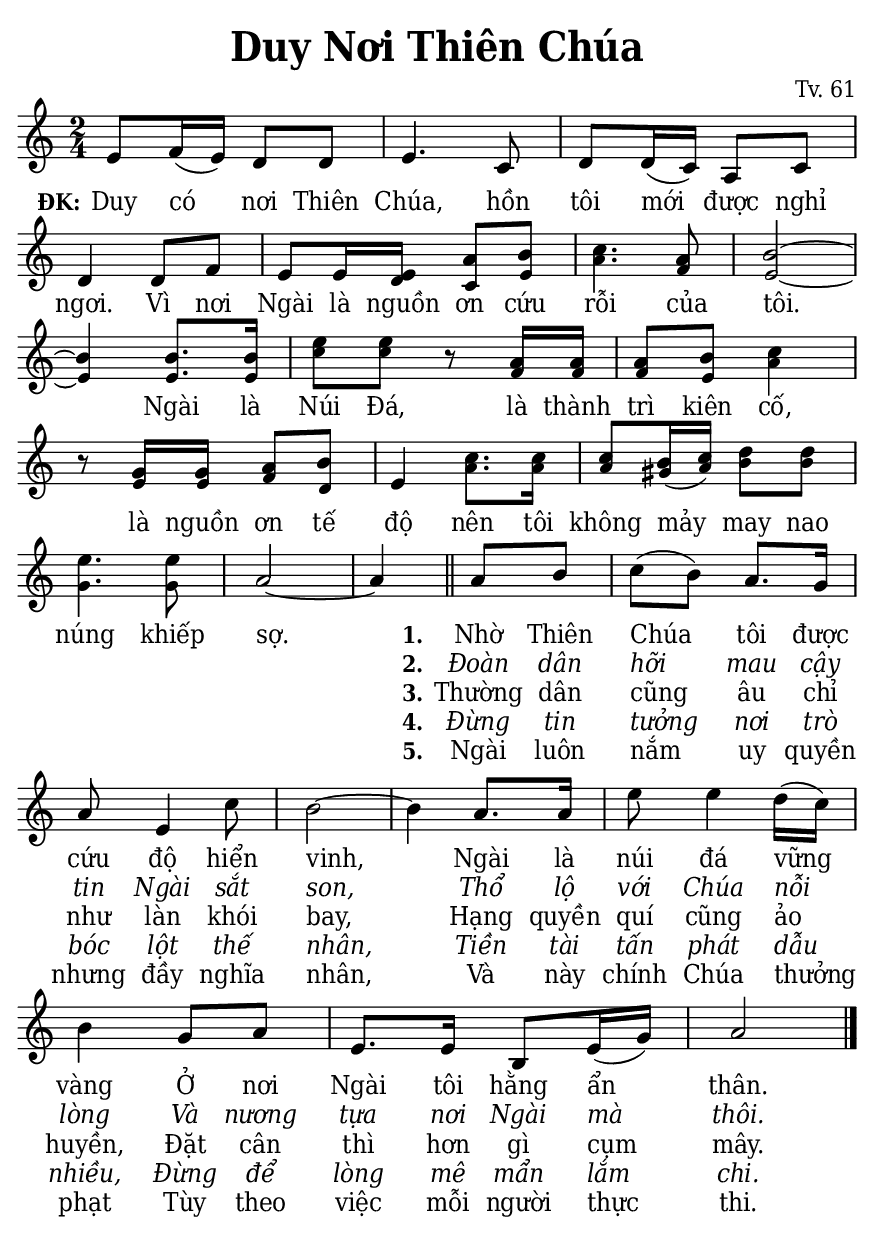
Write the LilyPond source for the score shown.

% Cài đặt chung\
\version "2.22.1"
\include "english.ly"

\header {
  title = \markup { \fontsize #1 "Duy Nơi Thiên Chúa" }
  composer = "Tv. 61"
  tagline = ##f
}

% Nhạc phiên khúc
nhacPhienKhucSop = \relative c' {
  e8 f16 (e) d8 d |
  e4. c8 |
  d d16 (c) a8 c |
  d4 d8 f |
  e e16 e a8 b |
  c4. a8 |
  b2 ~ |
  b4 b8. b16 |
  e8 e r a,16 a |
  a8 b c4 |
  r8 g16 g a8 b |
  e,4 c'8. c16 |
  c8 b16 (c) d8 d |
  e4. e8 |
  a,2 ~ |
  a4 \bar "||"
  
  a8 b |
  c (b) a8. g16 |
  a8 e4 c'8 |
  b2 ~ |
  b4 a8. a16 |
  e'8 e4 d16 (c) |
  b4 g8 a |
  e8. e16 b8 e16 (g) |
  a2 \bar "|."
}

nhacPhienKhucAlto = \relative c' {
  e8 f16 (e) d8 d |
  e4. c8 |
  d d16 (c) a8 c |
  d4 d8 f |
  e e16 d c8 e |
  a4. f8 |
  e2 ~ |
  e4 e8. e16 |
  c'8 c r f,16 f |
  f8 e a4 |
  r8 e16 e f8 d |
  e4 a8. a16 |
  a8 gs16 (a) b8 b |
  g4. g8 |
  a2 ~ |
  a4
}

% Lời phiên khúc
loiPhienKhucSop = \lyrics {
  \set stanza = "ĐK:"
  Duy có nơi Thiên Chúa,
  hồn tôi mới được nghỉ ngơi.
  Vì nơi Ngài là nguồn ơn cứu rỗi của tôi.
  Ngài là Núi Đá, là thành trì kiên cố,
  là nguồn ơn tế độ
  nên tôi không mảy may nao núng khiếp sợ.
  <<
    {
      \set stanza = "1."
      Nhờ Thiên Chúa tôi được cứu độ hiển vinh,
      Ngài là núi đá vững vàng
      Ở nơi Ngài tôi hằng ẩn thân.
    }
    \new Lyrics {
	    \set associatedVoice = "beSop"
	    \set stanza = "2."
      \override Lyrics.LyricText.font-shape = #'italic
	    Đoàn dân hỡi mau cậy tin Ngài sắt son,
	    Thổ lộ với Chúa nỗi lòng
	    Và nương tựa nơi Ngài mà thôi.
    }
    \new Lyrics {
	    \set associatedVoice = "beSop"
	    \set stanza = "3."
	    Thường dân cũng âu chỉ như làn khói bay,
	    Hạng quyền quí cũng ảo huyền,
	    Đặt cân thì hơn gì cụm mây.
    }
    \new Lyrics {
	    \set associatedVoice = "beSop"
	    \set stanza = "4."
      \override Lyrics.LyricText.font-shape = #'italic
	    Đừng tin tưởng nơi trò bóc lột thế nhân,
	    Tiền tài tấn phát dẫu nhiều,
	    Đừng để lòng mê mẩn lắm chi.
    }
    \new Lyrics {
	    \set associatedVoice = "beSop"
	    \set stanza = "5."
	    Ngài luôn nắm uy quyền nhưng đầy nghĩa nhân,
	    Và này chính Chúa thưởng phạt
	    Tùy theo việc mỗi người thực thi.
    }
  >>
}

% Dàn trang
\paper {
  #(set-paper-size "a5")
  top-margin = 3\mm
  bottom-margin = 3\mm
  left-margin = 3\mm
  right-margin = 3\mm
  indent = #0
  #(define fonts
	 (make-pango-font-tree "Deja Vu Serif Condensed"
	 		       "Deja Vu Serif Condensed"
			       "Deja Vu Serif Condensed"
			       (/ 20 20)))
  print-page-number = ##f
  page-count = 1
}

TongNhip = {
  \key c \major \time 2/4
  \set Timing.beamExceptions = #'()
  \set Timing.baseMoment = #(ly:make-moment 1/4)
}

% Đổi kích thước nốt cho bè phụ
notBePhu =
#(define-music-function (font-size music) (number? ly:music?)
   (for-some-music
     (lambda (m)
       (if (music-is-of-type? m 'rhythmic-event)
           (begin
             (set! (ly:music-property m 'tweaks)
                   (cons `(font-size . ,font-size)
                         (ly:music-property m 'tweaks)))
             #t)
           #f))
     music)
   music)

\score {
  \new ChoirStaff <<
    \new Staff \with {
        \consists "Merge_rests_engraver"
        printPartCombineTexts = ##f
      }
      <<
      \new Voice \TongNhip \partCombine 
        \nhacPhienKhucSop
        \notBePhu -1 { \nhacPhienKhucAlto }
      \new NullVoice = beSop \nhacPhienKhucSop
      \new Lyrics \lyricsto beSop \loiPhienKhucSop
      >>
  >>
  \layout {
    \override Lyrics.LyricSpace.minimum-distance = #1.5
    \override Score.BarNumber.break-visibility = ##(#f #f #f)
    \override Score.SpacingSpanner.uniform-stretching = ##t
  } 
}
